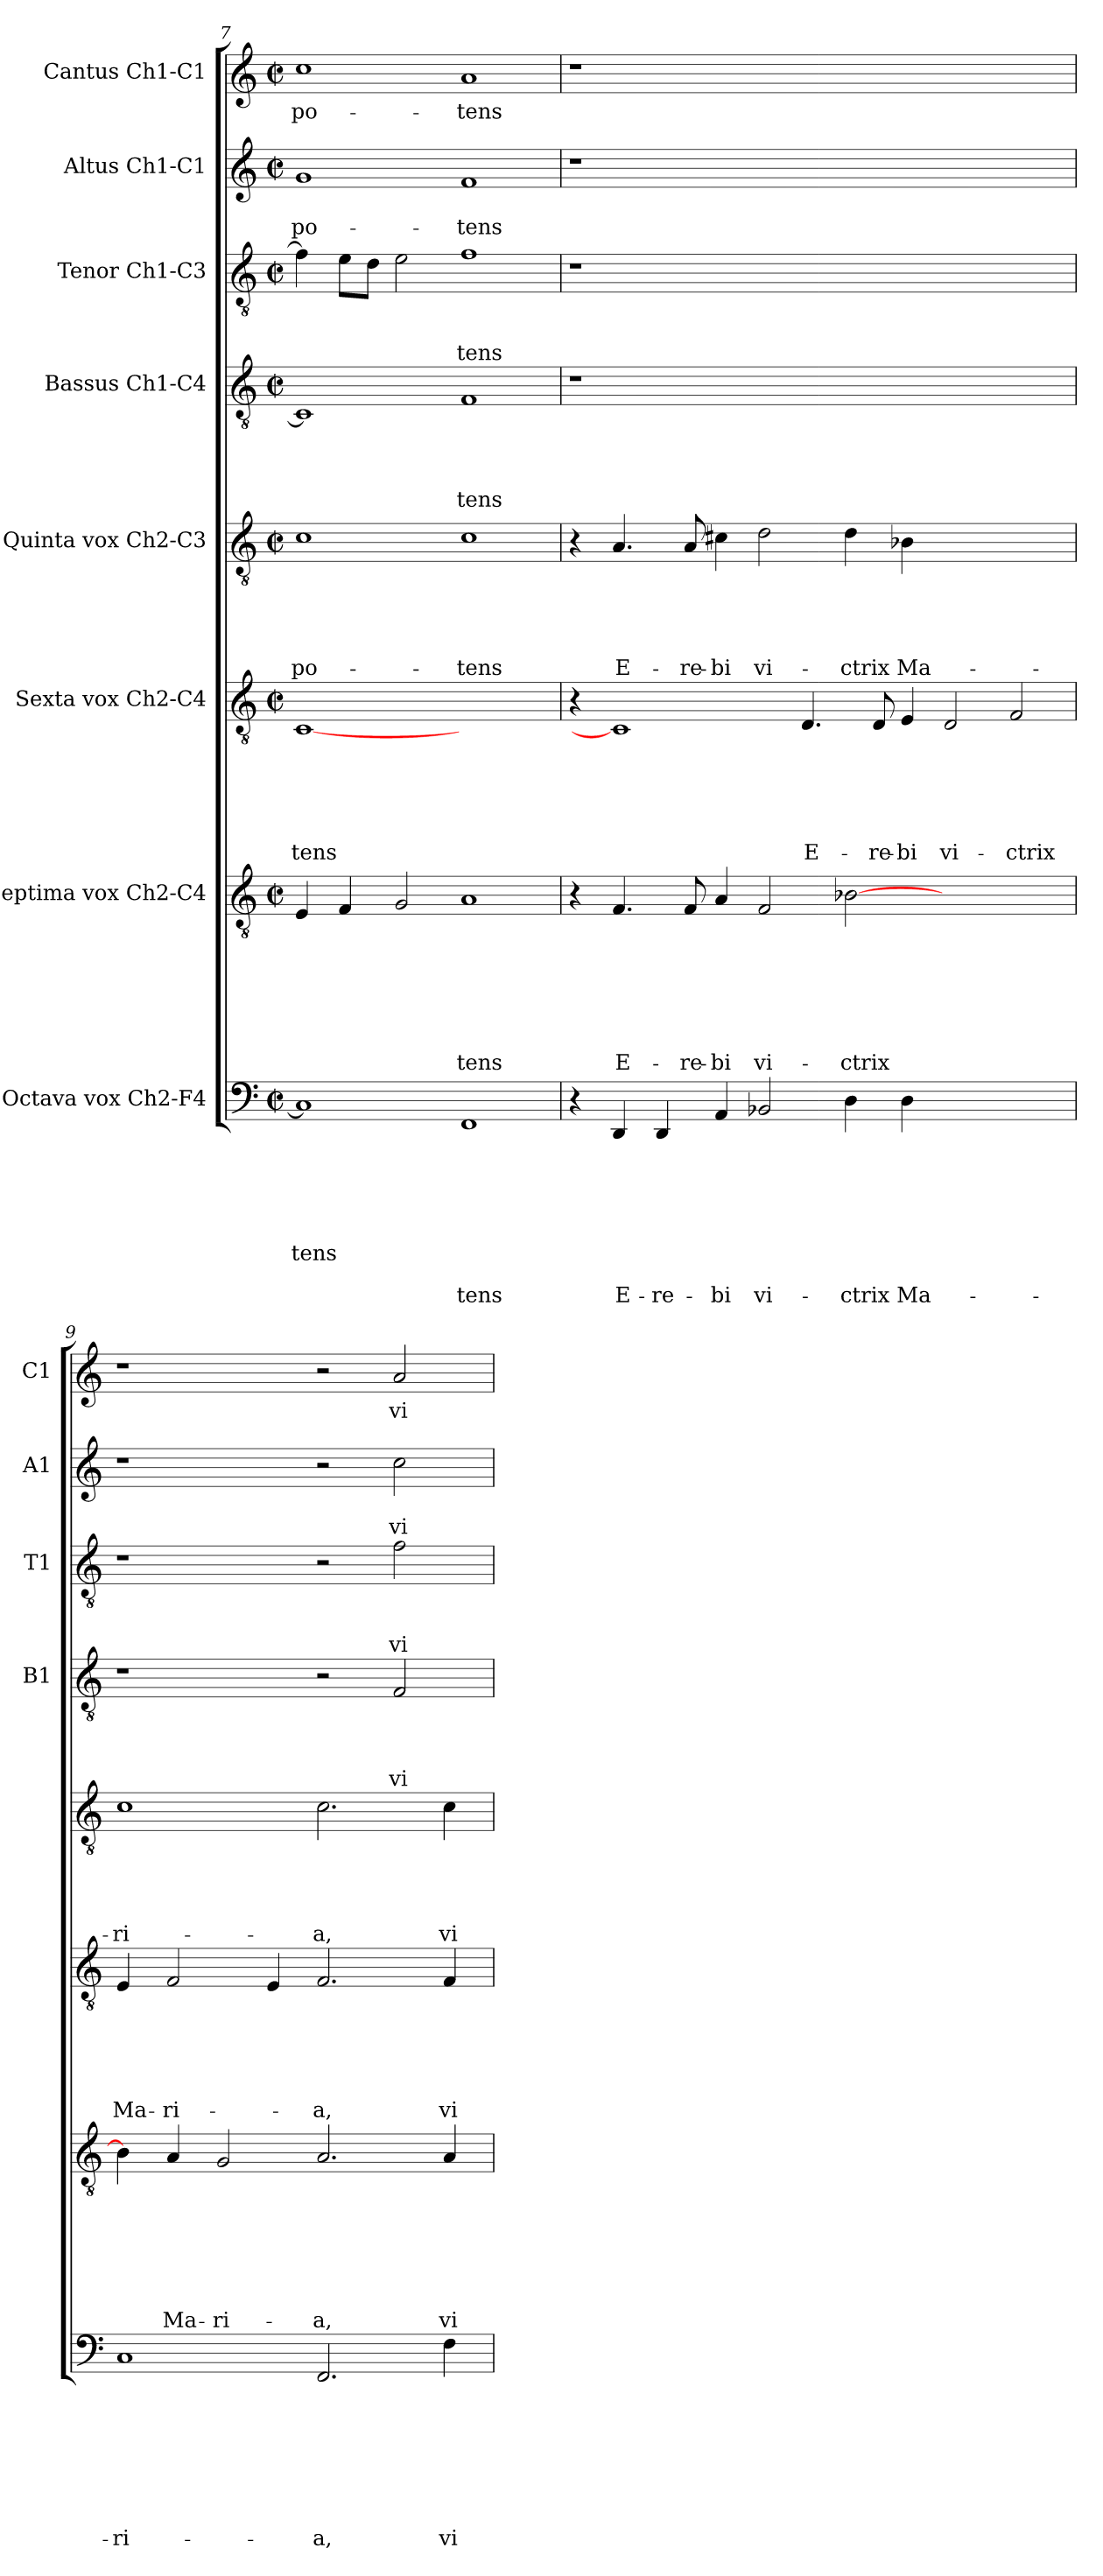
**kern	**text	**text	**text	**text	**text	**text	**text	**text	**kern	**text	**text	**text	**text	**text	**text	**text	**kern	**text	**text	**text	**text	**text	**text	**kern	**text	**text	**text	**text	**text	**kern	**text	**text	**text	**text	**kern	**text	**text	**text	**kern	**text	**text	**kern	**text
*part8	*part8	*part8	*part8	*part8	*part8	*part8	*part8	*part8	*part7	*part7	*part7	*part7	*part7	*part7	*part7	*part7	*part6	*part6	*part6	*part6	*part6	*part6	*part6	*part5	*part5	*part5	*part5	*part5	*part5	*part4	*part4	*part4	*part4	*part4	*part3	*part3	*part3	*part3	*part2	*part2	*part2	*part1	*part1
*staff8	*staff8	*staff8	*staff8	*staff8	*staff8	*staff8	*staff8	*staff8	*staff7	*staff7	*staff7	*staff7	*staff7	*staff7	*staff7	*staff7	*staff6	*staff6	*staff6	*staff6	*staff6	*staff6	*staff6	*staff5	*staff5	*staff5	*staff5	*staff5	*staff5	*staff4	*staff4	*staff4	*staff4	*staff4	*staff3	*staff3	*staff3	*staff3	*staff2	*staff2	*staff2	*staff1	*staff1
*I"Octava vox Ch2-F4	*	*	*	*	*	*	*	*	*I"Septima vox Ch2-C4	*	*	*	*	*	*	*	*I"Sexta vox Ch2-C4	*	*	*	*	*	*	*I"Quinta vox Ch2-C3	*	*	*	*	*	*I"Bassus Ch1-C4	*	*	*	*	*I"Tenor Ch1-C3	*	*	*	*I"Altus Ch1-C1	*	*	*I"Cantus Ch1-C1	*
*	*	*	*	*	*	*	*	*	*	*	*	*	*	*	*	*	*	*	*	*	*	*	*	*	*	*	*	*	*	*I'B1	*	*	*	*	*I'T1	*	*	*	*I'A1	*	*	*I'C1	*
*clefF4	*	*	*	*	*	*	*	*	*clefGv2	*	*	*	*	*	*	*	*clefGv2	*	*	*	*	*	*	*clefGv2	*	*	*	*	*	*clefGv2	*	*	*	*	*clefGv2	*	*	*	*clefG2	*	*	*clefG2	*
*k[]	*	*	*	*	*	*	*	*	*k[]	*	*	*	*	*	*	*	*k[]	*	*	*	*	*	*	*k[]	*	*	*	*	*	*k[]	*	*	*	*	*k[]	*	*	*	*k[]	*	*	*k[]	*
*C:	*	*	*	*	*	*	*	*	*C:	*	*	*	*	*	*	*	*C:	*	*	*	*	*	*	*C:	*	*	*	*	*	*C:	*	*	*	*	*C:	*	*	*	*C:	*	*	*C:	*
*M2/2	*	*	*	*	*	*	*	*	*M2/2	*	*	*	*	*	*	*	*M2/2	*	*	*	*	*	*	*M2/2	*	*	*	*	*	*M2/2	*	*	*	*	*M2/2	*	*	*	*M2/2	*	*	*M2/2	*
*met(c|)	*	*	*	*	*	*	*	*	*met(c|)	*	*	*	*	*	*	*	*met(c|)	*	*	*	*	*	*	*met(c|)	*	*	*	*	*	*met(c|)	*	*	*	*	*met(c|)	*	*	*	*met(c|)	*	*	*met(c|)	*
=7	=7	=7	=7	=7	=7	=7	=7	=7	=7	=7	=7	=7	=7	=7	=7	=7	=7	=7	=7	=7	=7	=7	=7	=7	=7	=7	=7	=7	=7	=7	=7	=7	=7	=7	=7	=7	=7	=7	=7	=7	=7	=7	=7
!	!	!	!	!	!	!LO:LY:b	!	!	!	!	!	!	!	!	!	!	!	!	!	!	!	!	!LO:LY:b	!	!	!	!	!	!LO:LY:b	!	!	!	!	!	!	!	!	!	!	!	!LO:LY:b	!	!LO:LY:b
1C]	.	.	.	.	.	tens	.	.	4E/	.	.	.	.	.	.	.	[1C	.	.	.	.	.	-tens	1c	.	.	.	.	po-	1C]	.	.	.	.	4f\]	.	.	.	1g	.	po-	1cc	po-
.	.	.	.	.	.	.	.	.	4F/	.	.	.	.	.	.	.	.	.	.	.	.	.	.	.	.	.	.	.	.	.	.	.	.	.	8e\L	.	.	.	.	.	.	.	.
.	.	.	.	.	.	.	.	.	.	.	.	.	.	.	.	.	.	.	.	.	.	.	.	.	.	.	.	.	.	.	.	.	.	.	8d\J	.	.	.	.	.	.	.	.
.	.	.	.	.	.	.	.	.	2G/	.	.	.	.	.	.	.	.	.	.	.	.	.	.	.	.	.	.	.	.	.	.	.	.	.	2e\	.	.	.	.	.	.	.	.
!	!	!	!	!	!	!	!	!LO:LY:b	!	!	!	!	!	!	!	!LO:LY:b	!	!	!	!	!	!	!	!	!	!	!	!	!LO:LY:b	!	!	!	!	!LO:LY:b	!	!	!	!LO:LY:b	!	!	!LO:LY:b	!	!LO:LY:b
1FF	.	.	.	.	.	.	.	-tens	1A	.	.	.	.	.	.	-tens	1ryy	.	.	.	.	.	.	1c	.	.	.	.	-tens	1F	.	.	.	-tens	1f	.	.	-tens	1f	.	-tens	1a	-tens
=8	=8	=8	=8	=8	=8	=8	=8	=8	=8	=8	=8	=8	=8	=8	=8	=8	=8	=8	=8	=8	=8	=8	=8	=8	=8	=8	=8	=8	=8	=8	=8	=8	=8	=8	=8	=8	=8	=8	=8	=8	=8	=8	=8
4r	.	.	.	.	.	.	.	.	4r	.	.	.	.	.	.	.	4r	.	.	.	.	.	.	4r	.	.	.	.	.	1r	.	.	.	.	1r	.	.	.	1r	.	.	1r	.
!	!	!	!	!	!	!	!	!LO:LY:b	!	!	!	!	!	!	!	!LO:LY:b	!	!	!	!	!	!	!	!	!	!	!	!	!LO:LY:b	!	!	!	!	!	!	!	!	!	!	!	!	!	!
4DD/	.	.	.	.	.	.	.	E-	4.F/	.	.	.	.	.	.	E-	1C]	.	.	.	.	.	.	4.A/	.	.	.	.	E-	.	.	.	.	.	.	.	.	.	.	.	.	.	.
!	!	!	!	!	!	!	!	!LO:LY:b	!	!	!	!	!	!	!	!	!	!	!	!	!	!	!	!	!	!	!	!	!	!	!	!	!	!	!	!	!	!	!	!	!	!	!
4DD/	.	.	.	.	.	.	.	-re-	.	.	.	.	.	.	.	.	.	.	.	.	.	.	.	.	.	.	.	.	.	.	.	.	.	.	.	.	.	.	.	.	.	.	.
!	!	!	!	!	!	!	!	!	!	!	!	!	!	!	!	!LO:LY:b	!	!	!	!	!	!	!	!	!	!	!	!	!LO:LY:b	!	!	!	!	!	!	!	!	!	!	!	!	!	!
.	.	.	.	.	.	.	.	.	8F/	.	.	.	.	.	.	-re-	.	.	.	.	.	.	.	8A/	.	.	.	.	-re-	.	.	.	.	.	.	.	.	.	.	.	.	.	.
!	!	!	!	!	!	!	!	!LO:LY:b	!	!	!	!	!	!	!	!LO:LY:b	!	!	!	!	!	!	!	!	!	!	!	!	!LO:LY:b	!	!	!	!	!	!	!	!	!	!	!	!	!	!
4AA/	.	.	.	.	.	.	.	-bi	4A/	.	.	.	.	.	.	-bi	.	.	.	.	.	.	.	4c#X\	.	.	.	.	-bi	.	.	.	.	.	.	.	.	.	.	.	.	.	.
!	!	!	!	!	!	!	!	!LO:LY:b	!	!	!	!	!	!	!	!LO:LY:b	!	!	!	!	!	!	!	!	!	!	!	!	!LO:LY:b	!	!	!	!	!	!	!	!	!	!	!	!	!	!
2BB-X/	.	.	.	.	.	.	.	vi-	2F/	.	.	.	.	.	.	vi-	.	.	.	.	.	.	.	2d\	.	.	.	.	vi-	0ryy	.	.	.	.	0ryy	.	.	.	0ryy	.	.	0ryy	.
!	!	!	!	!	!	!	!	!	!	!	!	!	!	!	!	!	!	!	!	!	!	!	!LO:LY:b	!	!	!	!	!	!	!	!	!	!	!	!	!	!	!	!	!	!	!	!
.	.	.	.	.	.	.	.	.	.	.	.	.	.	.	.	.	4.D/	.	.	.	.	.	E-	.	.	.	.	.	.	.	.	.	.	.	.	.	.	.	.	.	.	.	.
!	!	!	!	!	!	!	!	!LO:LY:b	!	!	!	!	!	!	!	!LO:LY:b	!	!	!	!	!	!	!	!	!	!	!	!	!LO:LY:b	!	!	!	!	!	!	!	!	!	!	!	!	!	!
4D\	.	.	.	.	.	.	.	-ctrix	[2B-X\	.	.	.	.	.	.	-ctrix	.	.	.	.	.	.	.	4d\	.	.	.	.	-ctrix	.	.	.	.	.	.	.	.	.	.	.	.	.	.
!	!	!	!	!	!	!	!	!	!	!	!	!	!	!	!	!	!	!	!	!	!	!	!LO:LY:b	!	!	!	!	!	!	!	!	!	!	!	!	!	!	!	!	!	!	!	!
.	.	.	.	.	.	.	.	.	.	.	.	.	.	.	.	.	8D/	.	.	.	.	.	-re-	.	.	.	.	.	.	.	.	.	.	.	.	.	.	.	.	.	.	.	.
!	!	!	!	!	!	!	!	!LO:LY:b	!	!	!	!	!	!	!	!	!	!	!	!	!	!	!LO:LY:b	!	!	!	!	!	!LO:LY:b	!	!	!	!	!	!	!	!	!	!	!	!	!	!
4D\	.	.	.	.	.	.	.	Ma-	.	.	.	.	.	.	.	.	4E/	.	.	.	.	.	-bi	4B-\	.	.	.	.	Ma-	.	.	.	.	.	.	.	.	.	.	.	.	.	.
!	!	!	!	!	!	!	!	!	!	!	!	!	!	!	!	!	!	!	!	!	!	!	!LO:LY:b	!	!	!	!	!	!	!	!	!	!	!	!	!	!	!	!	!	!	!	!
1ryy	.	.	.	.	.	.	.	.	1ryy	.	.	.	.	.	.	.	2D/	.	.	.	.	.	vi-	1ryy	.	.	.	.	.	.	.	.	.	.	.	.	.	.	.	.	.	.	.
!	!	!	!	!	!	!	!	!	!	!	!	!	!	!	!	!	!	!	!	!	!	!	!LO:LY:b	!	!	!	!	!	!	!	!	!	!	!	!	!	!	!	!	!	!	!	!
.	.	.	.	.	.	.	.	.	.	.	.	.	.	.	.	.	2F/	.	.	.	.	.	-ctrix	.	.	.	.	.	.	.	.	.	.	.	.	.	.	.	.	.	.	.	.
=9	=9	=9	=9	=9	=9	=9	=9	=9	=9	=9	=9	=9	=9	=9	=9	=9	=9	=9	=9	=9	=9	=9	=9	=9	=9	=9	=9	=9	=9	=9	=9	=9	=9	=9	=9	=9	=9	=9	=9	=9	=9	=9	=9
!	!	!	!	!	!	!	!	!LO:LY:b	!	!	!	!	!	!	!	!	!	!	!	!	!	!	!LO:LY:b	!	!	!	!	!	!LO:LY:b	!	!	!	!	!	!	!	!	!	!	!	!	!	!
1C	.	.	.	.	.	.	.	-ri-	4B-\]	.	.	.	.	.	.	.	4E/	.	.	.	.	.	Ma-	1c	.	.	.	.	-ri-	1r	.	.	.	.	1r	.	.	.	1r	.	.	1r	.
!	!	!	!	!	!	!	!	!	!	!	!	!	!	!	!	!LO:LY:b	!	!	!	!	!	!	!LO:LY:b	!	!	!	!	!	!	!	!	!	!	!	!	!	!	!	!	!	!	!	!
.	.	.	.	.	.	.	.	.	4A/	.	.	.	.	.	.	Ma-	2F/	.	.	.	.	.	-ri-	.	.	.	.	.	.	.	.	.	.	.	.	.	.	.	.	.	.	.	.
!	!	!	!	!	!	!	!	!	!	!	!	!	!	!	!	!LO:LY:b	!	!	!	!	!	!	!	!	!	!	!	!	!	!	!	!	!	!	!	!	!	!	!	!	!	!	!
.	.	.	.	.	.	.	.	.	2G/	.	.	.	.	.	.	-ri-	.	.	.	.	.	.	.	.	.	.	.	.	.	.	.	.	.	.	.	.	.	.	.	.	.	.	.
.	.	.	.	.	.	.	.	.	.	.	.	.	.	.	.	.	4E/	.	.	.	.	.	.	.	.	.	.	.	.	.	.	.	.	.	.	.	.	.	.	.	.	.	.
!	!	!	!	!	!	!	!	!LO:LY:b	!	!	!	!	!	!	!	!LO:LY:b	!	!	!	!	!	!	!LO:LY:b	!	!	!	!	!	!LO:LY:b	!	!	!	!	!	!	!	!	!	!	!	!	!	!
2.FF/	.	.	.	.	.	.	.	-a,	2.A/	.	.	.	.	.	.	-a,	2.F/	.	.	.	.	.	-a,	2.c\	.	.	.	.	-a,	2r	.	.	.	.	2r	.	.	.	2r	.	.	2r	.
!	!	!	!	!	!	!	!	!	!	!	!	!	!	!	!	!	!	!	!	!	!	!	!	!	!	!	!	!	!	!	!	!	!	!LO:LY:b	!	!	!	!LO:LY:b	!	!	!LO:LY:b	!	!LO:LY:b
.	.	.	.	.	.	.	.	.	.	.	.	.	.	.	.	.	.	.	.	.	.	.	.	.	.	.	.	.	.	2F/	.	.	.	vi-	2f\	.	.	vi-	2cc\	.	vi-	2a/	vi-
!	!	!	!	!	!	!	!	!LO:LY:b	!	!	!	!	!	!	!	!LO:LY:b	!	!	!	!	!	!	!LO:LY:b	!	!	!	!	!	!LO:LY:b	!	!	!	!	!	!	!	!	!	!	!	!	!	!
4F\	.	.	.	.	.	.	.	vi-	4A/	.	.	.	.	.	.	vi-	4F/	.	.	.	.	.	vi-	4c\	.	.	.	.	vi-	.	.	.	.	.	.	.	.	.	.	.	.	.	.
=	=	=	=	=	=	=	=	=	=	=	=	=	=	=	=	=	=	=	=	=	=	=	=	=	=	=	=	=	=	=	=	=	=	=	=	=	=	=	=	=	=	=	=
*-	*-	*-	*-	*-	*-	*-	*-	*-	*-	*-	*-	*-	*-	*-	*-	*-	*-	*-	*-	*-	*-	*-	*-	*-	*-	*-	*-	*-	*-	*-	*-	*-	*-	*-	*-	*-	*-	*-	*-	*-	*-	*-	*-
